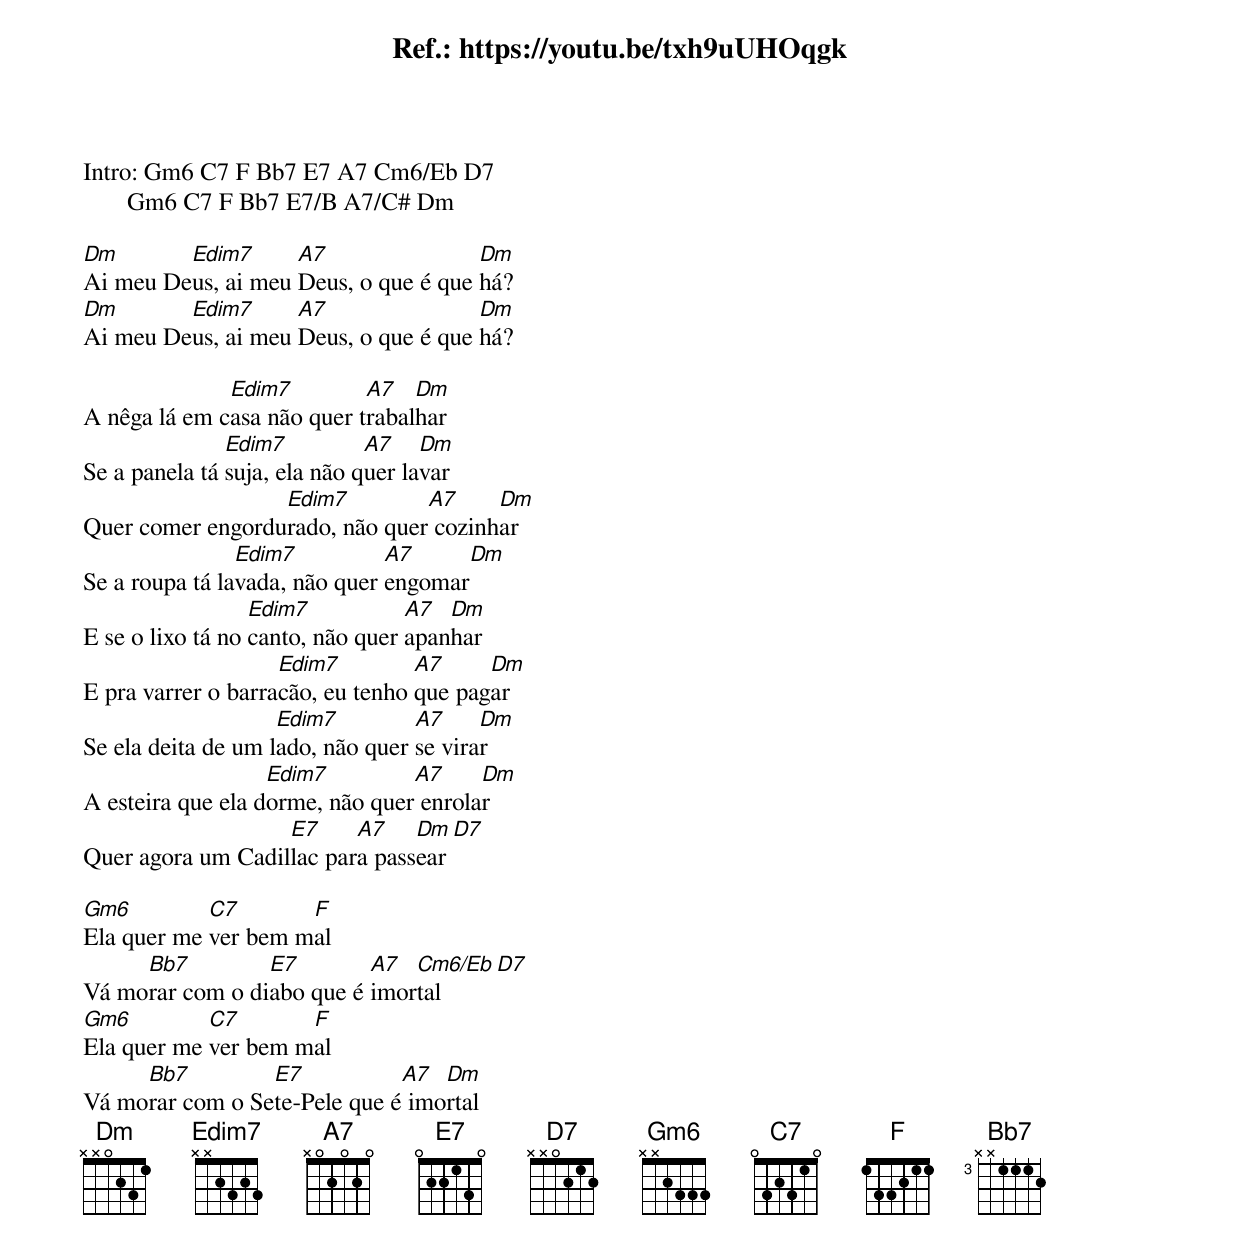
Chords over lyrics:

Ref.: https://youtu.be/txh9uUHOqgk

Intro: Gm6 C7 F Bb7 E7 A7 Cm6/Eb D7
       Gm6 C7 F Bb7 E7/B A7/C# Dm

Dm       Em7(b5)    A7                Dm
Ai meu Deus, ai meu Deus, o que é que há?
Dm       Em7(b5)    A7                Dm
Ai meu Deus, ai meu Deus, o que é que há?

              Em7(b5)       A7   Dm
A nêga lá em casa não quer trabalhar
               Em7(b5)        A7    Dm
Se a panela tá suja, ela não quer lavar
                  Em7(b5)       A7     Dm
Quer comer engordurado, não quer cozinhar
                Em7(b5)        A7     Dm
Se a roupa tá lavada, não quer engomar
                  Em7(b5)         A7  Dm
E se o lixo tá no canto, não quer apanhar
                    Em7(b5)       A7     Dm
E pra varrer o barracão, eu tenho que pagar
                    Em7(b5)       A7     Dm
Se ela deita de um lado, não quer se virar
                   Em7(b5)       A7     Dm
A esteira que ela dorme, não quer enrolar
                   E7     A7    Dm  D7
Quer agora um Cadillac para passear

Gm6         C7       F
Ela quer me ver bem mal
     Bb7         E7        A7  Cm6/Eb D7
Vá morar com o diabo que é imortal
Gm6         C7       F
Ela quer me ver bem mal
     Bb7         E7           A7  Dm
Vá morar com o Sete-Pele que é imortal
